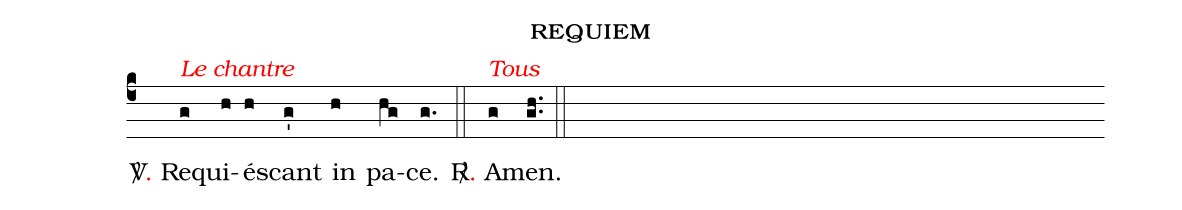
name: requiem;
%%
(c4) <alt>\rubrique{Le chantre}</alt>
<sp>V/</sp><v>{\red.}</v> R{e}(g)qui(h)é(h)scant(g') in(h) pa(hg)ce.(g.) (::)

<sp>R/</sp><v>{\red.}</v> A<alt>\rubrique{Tous}</alt>(g)men.(gh..) (::)
